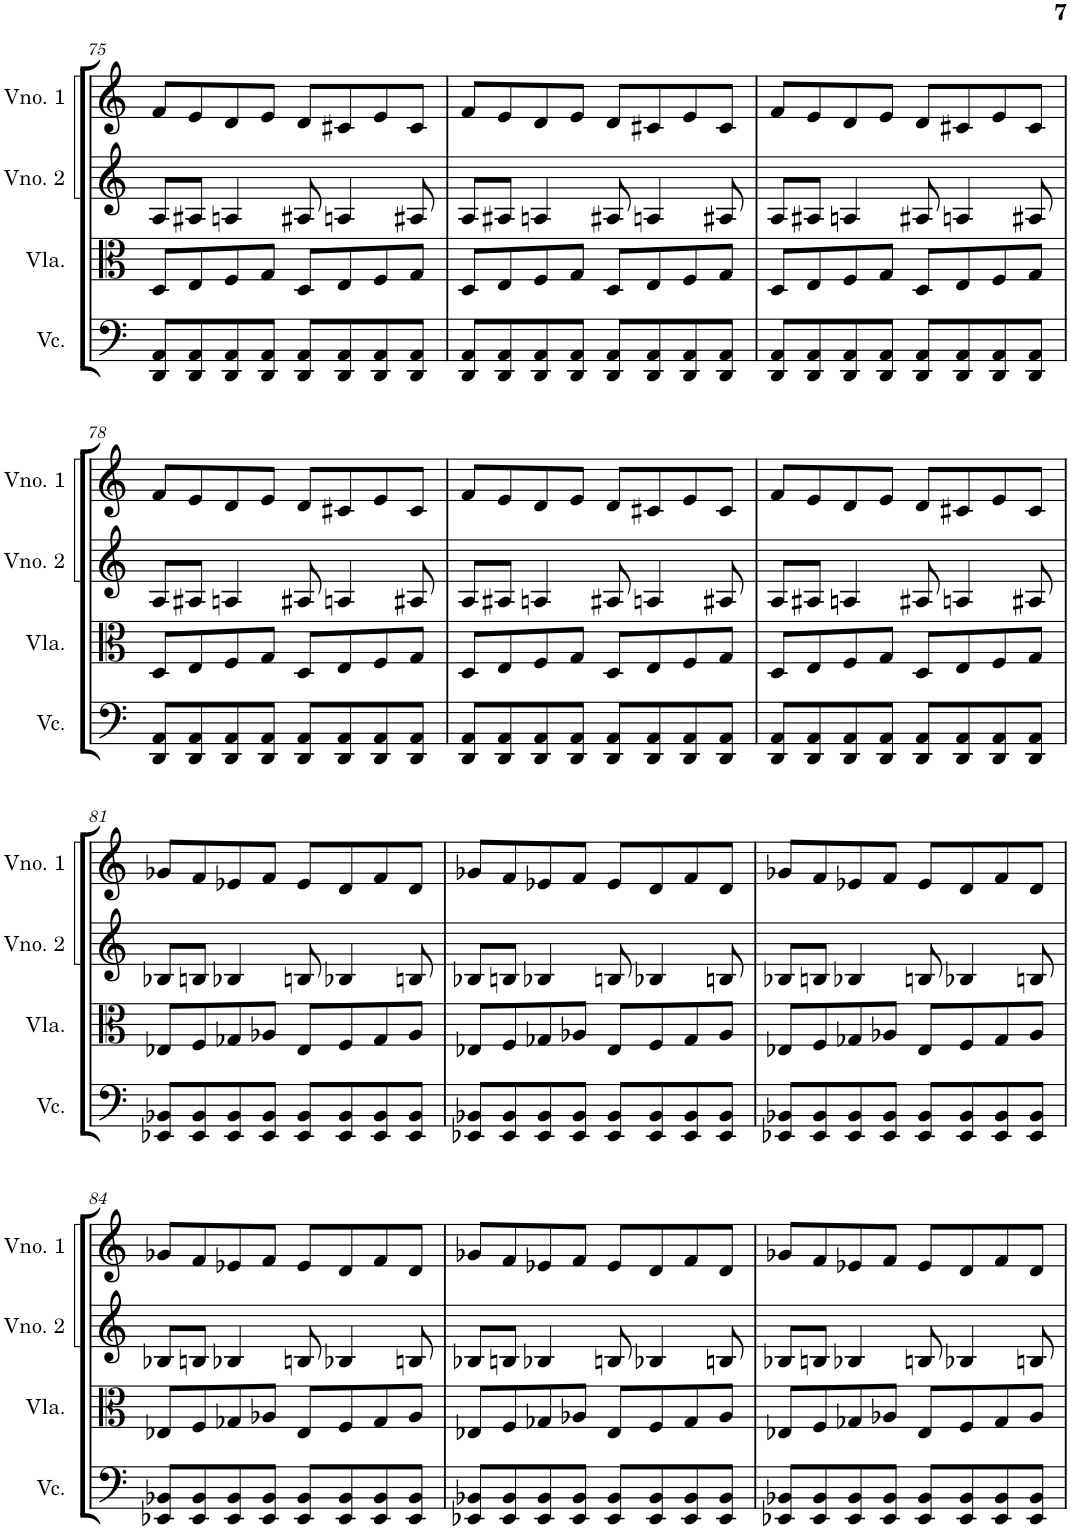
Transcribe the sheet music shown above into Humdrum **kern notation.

**kern	**kern	**kern	**kern
*part4	*part3	*part2	*part1
*staff4	*staff3	*staff2	*staff1
*I"Violoncelo	*I"Viola	*I"Violino 2	*I"Violino 1
*I'Vc.	*I'Vla.	*I'Vno. 2	*I'Vno. 1
!!LO:PB:g=z
*clefF4	*clefC3	*clefG2	*clefG2
*k[]	*k[]	*k[]	*k[]
*M4/4	*M4/4	*M4/4	*M4/4
=75	=75	=75	=75
8DD/ 8AA/L	8D/L	8A/L	8f/L
8DD/ 8AA/	8E/	8A#X/J	8e/
8DD/ 8AA/	8F/	4An/	8d/
8DD/ 8AA/J	8G/J	.	8e/J
8DD/ 8AA/L	8D/L	8A#X/	8d/L
8DD/ 8AA/	8E/	4An/	8c#X/
8DD/ 8AA/	8F/	.	8e/
8DD/ 8AA/J	8G/J	8A#X/	8c#/J
=76	=76	=76	=76
8DD/ 8AA/L	8D/L	8A/L	8f/L
8DD/ 8AA/	8E/	8A#X/J	8e/
8DD/ 8AA/	8F/	4An/	8d/
8DD/ 8AA/J	8G/J	.	8e/J
8DD/ 8AA/L	8D/L	8A#X/	8d/L
8DD/ 8AA/	8E/	4An/	8c#X/
8DD/ 8AA/	8F/	.	8e/
8DD/ 8AA/J	8G/J	8A#X/	8c#/J
=77	=77	=77	=77
8DD/ 8AA/L	8D/L	8A/L	8f/L
8DD/ 8AA/	8E/	8A#X/J	8e/
8DD/ 8AA/	8F/	4An/	8d/
8DD/ 8AA/J	8G/J	.	8e/J
8DD/ 8AA/L	8D/L	8A#X/	8d/L
8DD/ 8AA/	8E/	4An/	8c#X/
8DD/ 8AA/	8F/	.	8e/
8DD/ 8AA/J	8G/J	8A#X/	8c#/J
!!LO:LB:g=z
=78	=78	=78	=78
8DD/ 8AA/L	8D/L	8A/L	8f/L
8DD/ 8AA/	8E/	8A#X/J	8e/
8DD/ 8AA/	8F/	4An/	8d/
8DD/ 8AA/J	8G/J	.	8e/J
8DD/ 8AA/L	8D/L	8A#X/	8d/L
8DD/ 8AA/	8E/	4An/	8c#X/
8DD/ 8AA/	8F/	.	8e/
8DD/ 8AA/J	8G/J	8A#X/	8c#/J
=79	=79	=79	=79
8DD/ 8AA/L	8D/L	8A/L	8f/L
8DD/ 8AA/	8E/	8A#X/J	8e/
8DD/ 8AA/	8F/	4An/	8d/
8DD/ 8AA/J	8G/J	.	8e/J
8DD/ 8AA/L	8D/L	8A#X/	8d/L
8DD/ 8AA/	8E/	4An/	8c#X/
8DD/ 8AA/	8F/	.	8e/
8DD/ 8AA/J	8G/J	8A#X/	8c#/J
=80	=80	=80	=80
8DD/ 8AA/L	8D/L	8A/L	8f/L
8DD/ 8AA/	8E/	8A#X/J	8e/
8DD/ 8AA/	8F/	4An/	8d/
8DD/ 8AA/J	8G/J	.	8e/J
8DD/ 8AA/L	8D/L	8A#X/	8d/L
8DD/ 8AA/	8E/	4An/	8c#X/
8DD/ 8AA/	8F/	.	8e/
8DD/ 8AA/J	8G/J	8A#X/	8c#/J
!!LO:LB:g=z
=81	=81	=81	=81
8EE-X/ 8BB-X/L	8E-X/L	8B-X/L	8g-X/L
8EE-/ 8BB-/	8F/	8Bn/J	8f/
8EE-/ 8BB-/	8G-X/	4B-X/	8e-X/
8EE-/ 8BB-/J	8A-X/J	.	8f/J
8EE-/ 8BB-/L	8E-/L	8Bn/	8e-/L
8EE-/ 8BB-/	8F/	4B-X/	8d/
8EE-/ 8BB-/	8G-/	.	8f/
8EE-/ 8BB-/J	8A-/J	8Bn/	8d/J
=82	=82	=82	=82
8EE-X/ 8BB-X/L	8E-X/L	8B-X/L	8g-X/L
8EE-/ 8BB-/	8F/	8Bn/J	8f/
8EE-/ 8BB-/	8G-X/	4B-X/	8e-X/
8EE-/ 8BB-/J	8A-X/J	.	8f/J
8EE-/ 8BB-/L	8E-/L	8Bn/	8e-/L
8EE-/ 8BB-/	8F/	4B-X/	8d/
8EE-/ 8BB-/	8G-/	.	8f/
8EE-/ 8BB-/J	8A-/J	8Bn/	8d/J
=83	=83	=83	=83
8EE-X/ 8BB-X/L	8E-X/L	8B-X/L	8g-X/L
8EE-/ 8BB-/	8F/	8Bn/J	8f/
8EE-/ 8BB-/	8G-X/	4B-X/	8e-X/
8EE-/ 8BB-/J	8A-X/J	.	8f/J
8EE-/ 8BB-/L	8E-/L	8Bn/	8e-/L
8EE-/ 8BB-/	8F/	4B-X/	8d/
8EE-/ 8BB-/	8G-/	.	8f/
8EE-/ 8BB-/J	8A-/J	8Bn/	8d/J
!!LO:LB:g=z
=84	=84	=84	=84
8EE-X/ 8BB-X/L	8E-X/L	8B-X/L	8g-X/L
8EE-/ 8BB-/	8F/	8Bn/J	8f/
8EE-/ 8BB-/	8G-X/	4B-X/	8e-X/
8EE-/ 8BB-/J	8A-X/J	.	8f/J
8EE-/ 8BB-/L	8E-/L	8Bn/	8e-/L
8EE-/ 8BB-/	8F/	4B-X/	8d/
8EE-/ 8BB-/	8G-/	.	8f/
8EE-/ 8BB-/J	8A-/J	8Bn/	8d/J
=85	=85	=85	=85
8EE-X/ 8BB-X/L	8E-X/L	8B-X/L	8g-X/L
8EE-/ 8BB-/	8F/	8Bn/J	8f/
8EE-/ 8BB-/	8G-X/	4B-X/	8e-X/
8EE-/ 8BB-/J	8A-X/J	.	8f/J
8EE-/ 8BB-/L	8E-/L	8Bn/	8e-/L
8EE-/ 8BB-/	8F/	4B-X/	8d/
8EE-/ 8BB-/	8G-/	.	8f/
8EE-/ 8BB-/J	8A-/J	8Bn/	8d/J
=86	=86	=86	=86
8EE-X/ 8BB-X/L	8E-X/L	8B-X/L	8g-X/L
8EE-/ 8BB-/	8F/	8Bn/J	8f/
8EE-/ 8BB-/	8G-X/	4B-X/	8e-X/
8EE-/ 8BB-/J	8A-X/J	.	8f/J
8EE-/ 8BB-/L	8E-/L	8Bn/	8e-/L
8EE-/ 8BB-/	8F/	4B-X/	8d/
8EE-/ 8BB-/	8G-/	.	8f/
8EE-/ 8BB-/J	8A-/J	8Bn/	8d/J
=	=	=	=
*-	*-	*-	*-
